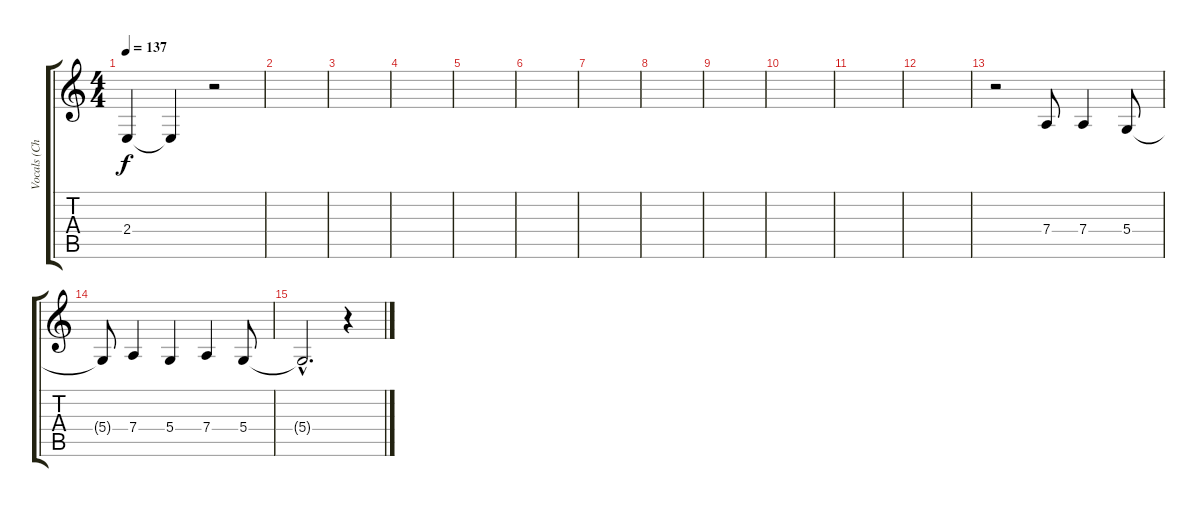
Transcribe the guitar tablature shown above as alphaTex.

\track ("Vocals (Chris)" "Vocals (Ch") {instrument cello}
\staff {score tabs}
\tuning (E4 B3 G3 D3 A2 E2) {hide}
\ts (4 4)
\tempo 137
\clef g2
\ks c
2.4{t}.4{dy f} 2.4{t}.4 r.2 |
|
|
|
|
|
|
|
|
|
|
|
r.2 7.4.8 7.4.4 5.4.8 |
5.4{t}.8 7.4.4 5.4.4 7.4.4 5.4.8 |
5.4{hac t}.2{d} r.4
